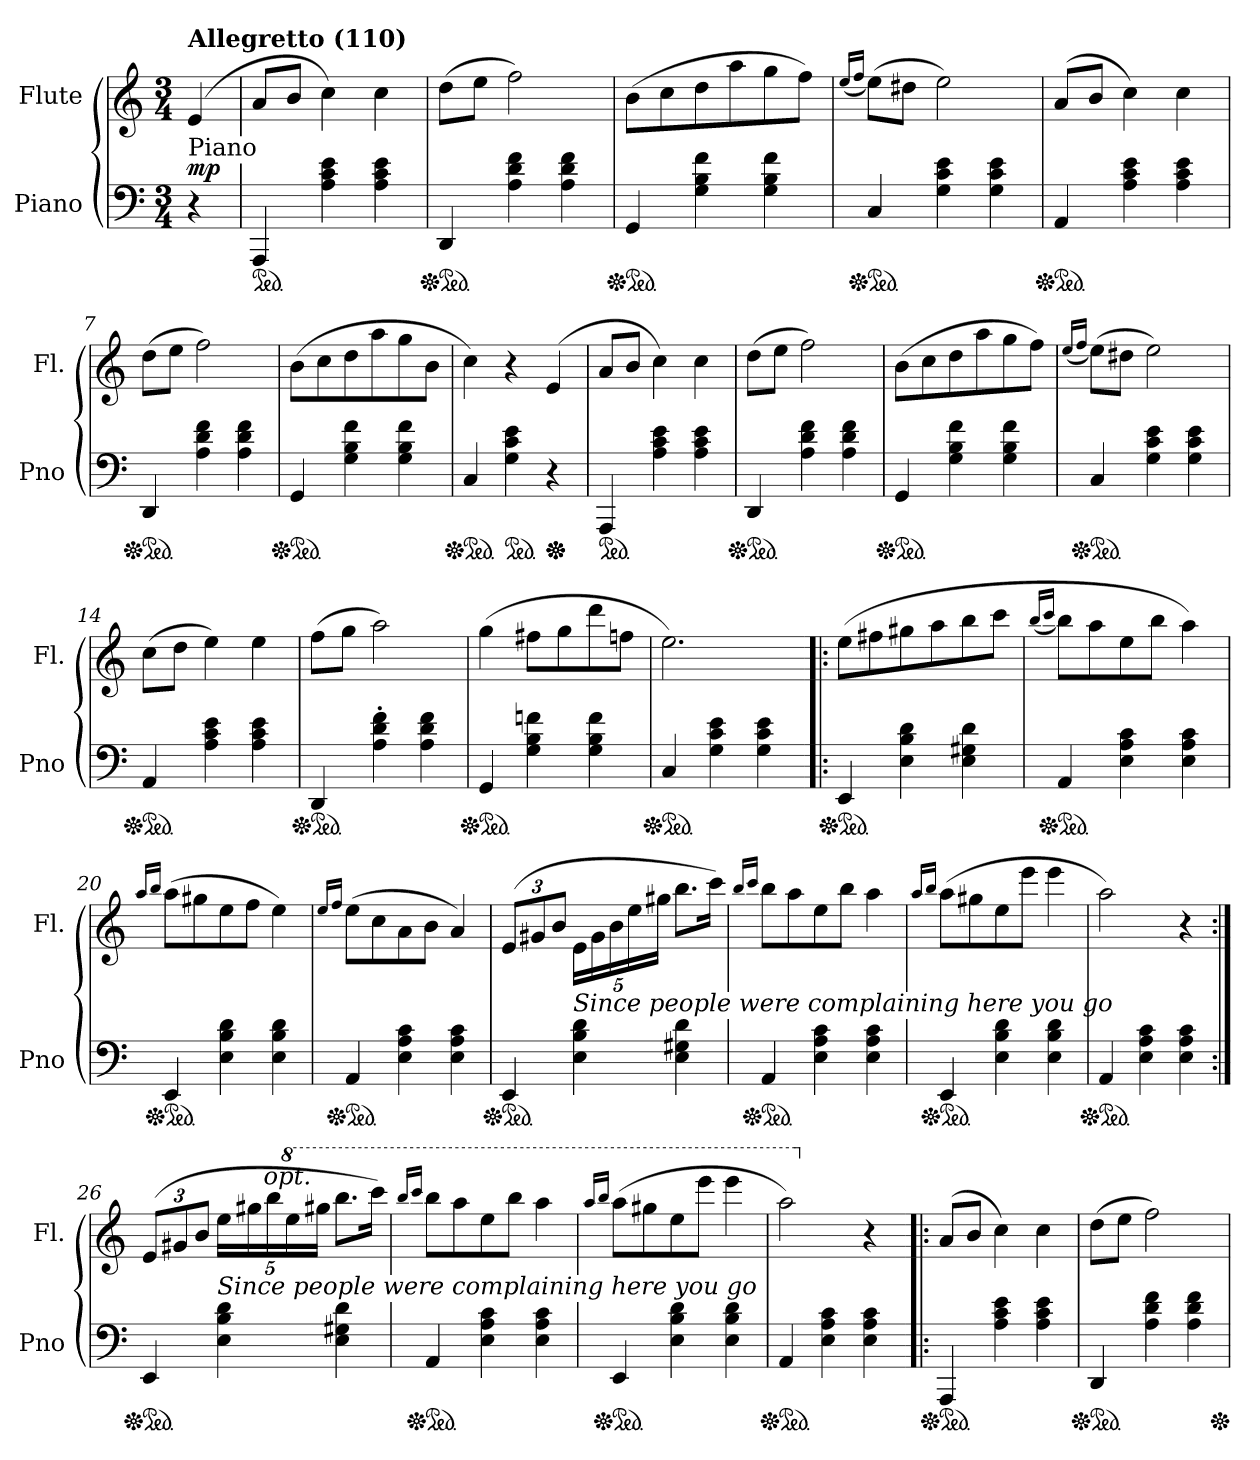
**kern	**dynam	**kern
*part2	*part2	*part1
*staff2	*staff2	*staff1
*I"Piano	*	*I"Flute
*I'Pno	*	*I'Fl.
*clefF4	*	*clefG2
*k[]	*	*k[]
*M3/4	*	*M3/4
=1	=1	=1
!	!	!LO:TX:a:B:t=Allegretto (110)
!LO:TX:a:t=Piano	!	!
!	!LO:DY:a	!
4r	mp	(>4e/
=2	=2	=2
*ped	*	*
4AAA/	.	8a/L
.	.	8b/J
4A\ 4c\ 4e\	.	4cc\)
4A\ 4c\ 4e\	.	4cc\
=3	=3	=3
*Xped	*	*
*ped	*	*
4DD/	.	(>8dd\L
.	.	8ee\J
4A\ 4d\ 4f\	.	2ff\)
4A\ 4d\ 4f\	.	.
=4	=4	=4
*Xped	*	*
*ped	*	*
4GG/	.	(>8b\L
.	.	8cc\
4G\ 4B\ 4f\	.	8dd\
.	.	8aa\
4G\ 4B\ 4f\	.	8gg\
.	.	8ff\J)
=5	=5	=5
.	.	(<16qee/LL
.	.	16qff/JJ
*Xped	*	*
*ped	*	*
4C/	.	(>8ee\L)
.	.	8dd#X\J
4G\ 4c\ 4e\	.	2ee\)
4G\ 4c\ 4e\	.	.
!!LO:LB:g=z
=6	=6	=6
*Xped	*	*
*ped	*	*
4AA/	.	(>8a/L
.	.	8b/J
4A\ 4c\ 4e\	.	4cc\)
4A\ 4c\ 4e\	.	4cc\
=7	=7	=7
*Xped	*	*
*ped	*	*
4DD/	.	(>8dd\L
.	.	8ee\J
4A\ 4d\ 4f\	.	2ff\)
4A\ 4d\ 4f\	.	.
=8	=8	=8
*Xped	*	*
*ped	*	*
4GG/	.	(>8b\L
.	.	8cc\
4G\ 4B\ 4f\	.	8dd\
.	.	8aa\
4G\ 4B\ 4f\	.	8gg\
.	.	8b\J
=9	=9	=9
*Xped	*	*
*ped	*	*
4C/	.	4cc\)
*ped	*	*
4G\ 4c\ 4e\	.	4r
*Xped	*	*
*Xped	*	*
4r	.	(<4e/
=10	=10	=10
*ped	*	*
4AAA/	.	8a/L
.	.	8b/J
4A\ 4c\ 4e\	.	4cc\)
4A\ 4c\ 4e\	.	4cc\
!!LO:LB:g=z
=11	=11	=11
*Xped	*	*
*ped	*	*
4DD/	.	(>8dd\L
.	.	8ee\J
4A\ 4d\ 4f\	.	2ff\)
4A\ 4d\ 4f\	.	.
=12	=12	=12
*Xped	*	*
*ped	*	*
4GG/	.	(>8b\L
.	.	8cc\
4G\ 4B\ 4f\	.	8dd\
.	.	8aa\
4G\ 4B\ 4f\	.	8gg\
.	.	8ff\J)
=13	=13	=13
.	.	(<16qee/LL
.	.	16qff/JJ
*Xped	*	*
*ped	*	*
4C/	.	(>8ee\L)
.	.	8dd#X\J
4G\ 4c\ 4e\	.	2ee\)
4G\ 4c\ 4e\	.	.
=14	=14	=14
*Xped	*	*
*ped	*	*
4AA/	.	(>8cc\L
.	.	8dd\J
4A\ 4c\ 4e\	.	4ee\)
4A\ 4c\ 4e\	.	4ee\
=15	=15	=15
*Xped	*	*
*ped	*	*
4DD/	.	(>8ff\L
.	.	8gg\J
4A\' 4d\' 4f\'	.	2aa\)
4A\ 4d\ 4f\	.	.
!!LO:LB:g=z
=16	=16	=16
*Xped	*	*
*ped	*	*
4GG/	.	(>4gg\
4G\ 4B\ 4fn\	.	8ff#X\L
.	.	8gg\
4G\ 4B\ 4f\	.	8ddd\
.	.	8ffn\J
=17	=17	=17
*Xped	*	*
*ped	*	*
4C/	.	2.ee\)
4G\ 4c\ 4e\	.	.
4G\ 4c\ 4e\	.	.
=18!|:	=18!|:	=18!|:
*Xped	*	*
*ped	*	*
4EE/	.	(>8ee\L
.	.	8ff#X\
4E\ 4B\ 4d\	.	8gg#X\
.	.	8aa\
4E\ 4G#X\ 4d\	.	8bb\
.	.	8ccc\J
=19	=19	=19
.	.	(<16qbb/LL
.	.	16qccc/JJ
*Xped	*	*
*ped	*	*
4AA/	.	8bb\L)
.	.	8aa\
4E\ 4A\ 4c\	.	8ee\
.	.	8bb\J
4E\ 4A\ 4c\	.	4aa\)
!!LO:PB:g=z
=20	=20	=20
.	.	16qaa/LL
.	.	16qbb/JJ
*Xped	*	*
*ped	*	*
4EE/	.	(>8aa\L
.	.	8gg#X\
4E\ 4B\ 4d\	.	8ee\
.	.	8ff\J
4E\ 4B\ 4d\	.	4ee\)
!!LO:LB:g=z
=21	=21	=21
.	.	16qee/LL
.	.	16qff/JJ
*Xped	*	*
*ped	*	*
4AA/	.	(>8ee\L
.	.	8cc\
4E\ 4A\ 4c\	.	8a\
.	.	8b\J
4E\ 4A\ 4c\	.	4a/)
=22	=22	=22
*Xped	*	*
*ped	*	*
4EE/	.	(>12e/L
.	.	12g#X/
.	.	12b/J
!	!	!LO:TX:b:i:t=Since people were complaining here you go
4E\ 4B\ 4d\	.	20e\LL
.	.	20g#\
.	.	20b\
.	.	20ee\
.	.	20gg#X\JJ
4E\ 4G#X\ 4d\	.	8.bb\L
.	.	16ccc\Jk)
=23	=23	=23
.	.	16qbb/LL
.	.	16qccc/JJ
*Xped	*	*
*ped	*	*
4AA/	.	8bb\L
.	.	8aa\
4E\ 4A\ 4c\	.	8ee\
.	.	8bb\J
4E\ 4A\ 4c\	.	4aa\
!!LO:LB:g=z
=24	=24	=24
.	.	16qaa/LL
.	.	16qbb/JJ
*Xped	*	*
*ped	*	*
4EE/	.	(>8aa\L
.	.	8gg#X\
4E\ 4B\ 4d\	.	8ee\
.	.	8eee\J
4E\ 4B\ 4d\	.	4eee\
=25	=25	=25
*Xped	*	*
*ped	*	*
4AA/	.	2aa\)
4E\ 4A\ 4c\	.	.
4E\ 4A\ 4c\	.	4r
!!LO:PB:g=z
=26:|!	=26:|!	=26:|!
*Xped	*	*
*ped	*	*
4EE/	.	(>12e/L
.	.	12g#X/
.	.	12b/J
!	!	!LO:TX:b:i:t=Since people were complaining here you go
4E\ 4B\ 4d\	.	20ee\LL
.	.	20gg#X\
!	!	!LO:TX:a:i:t=opt.
.	.	20bb\
*	*	*8va
.	.	20eee\
.	.	20ggg#X\JJ
4E\ 4G#X\ 4d\	.	8.bbb\L
.	.	16cccc\Jk)
=27	=27	=27
.	.	16qbbb/LL
.	.	16qcccc/JJ
*Xped	*	*
*ped	*	*
4AA/	.	8bbb\L
.	.	8aaa\
4E\ 4A\ 4c\	.	8eee\
.	.	8bbb\J
4E\ 4A\ 4c\	.	4aaa\
=28	=28	=28
.	.	16qaaa/LL
.	.	16qbbb/JJ
*Xped	*	*
*ped	*	*
4EE/	.	(>8aaa\L
.	.	8ggg#X\
4E\ 4B\ 4d\	.	8eee\
.	.	8eeee\J
4E\ 4B\ 4d\	.	4eeee\
=29	=29	=29
*Xped	*	*
*ped	*	*
4AA/	.	2aaa\)
4E\ 4A\ 4c\	.	.
*	*	*X8va
4E\ 4A\ 4c\	.	4r
!!LO:LB:g=z
=30!|:	=30!|:	=30!|:
*Xped	*	*
*ped	*	*
4AAA/	.	(>8a/L
.	.	8b/J
4A\ 4c\ 4e\	.	4cc\)
4A\ 4c\ 4e\	.	4cc\
=31	=31	=31
*Xped	*	*
*ped	*	*
4DD/	.	(>8dd\L
.	.	8ee\J
4A\ 4d\ 4f\	.	2ff\)
4A\ 4d\ 4f\	.	.
*Xped	*	*
=	=	=
*-	*-	*-
